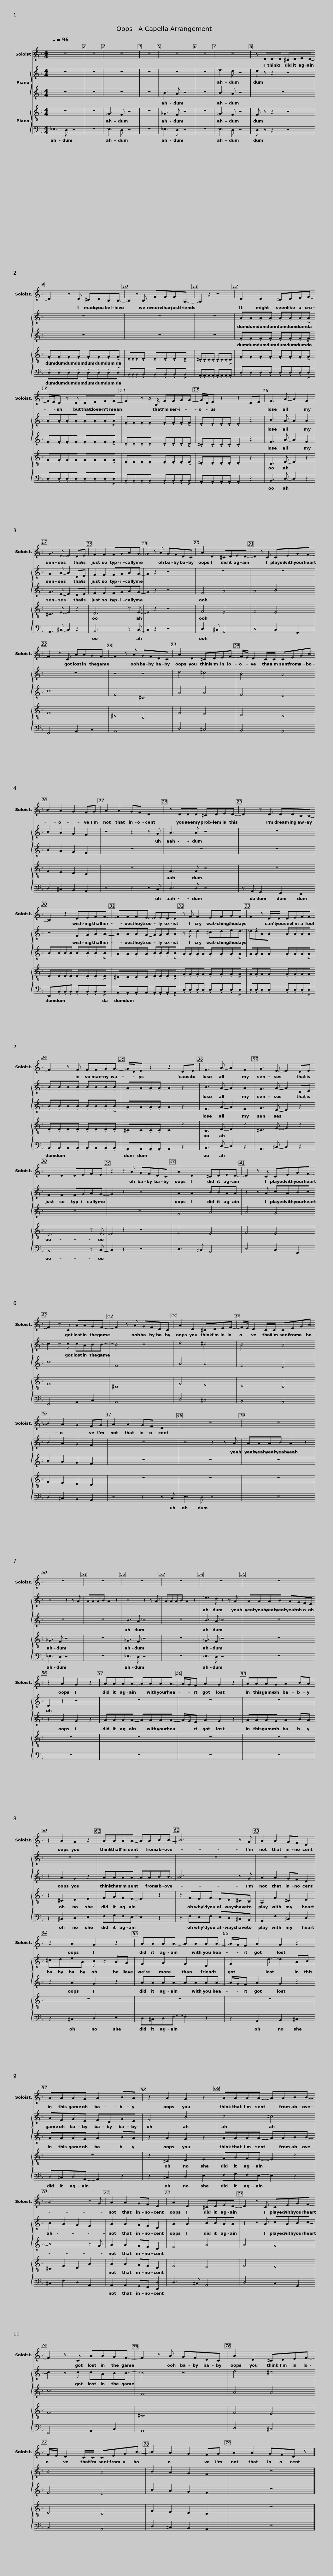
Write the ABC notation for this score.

X:1
%%score 1 { 2 | 3 } { 4 | 5 }
L:1/8
Q:1/4=96
M:4/4
I:linebreak $
K:F
V:1 treble
V:2 treble
V:3 treble
V:4 treble-8
V:5 bass
V:1
 z8 | z8 | z8 | z8 | z8 | %5
 z8 | z8 |$[K:F] z DDD ^CDED- | D2 z D ^CDB,B,- |$ B,2 z B, FFFA,- | %10
 A,2 z2 z4 |$ D2 D2 ^CDEF- | F/E/D z D DEFF- |$ F2 z z/ B,/ FFGG- | G/D/E z2 z2 DE | %15
 F3 A- A2 F2 | G3 E- E2 DE |$ F2 F2 FGAG- | G2 z A GFDC | A2 D2 ^CDED- |$ %20
 D2 z C CEGF- | F2 z C AAGF- | F2 z A GFDC |$ A2 D2 ^CDEF- | F/E/ D2 C/C/ CEGB- | %25
 B2 A2 G2 FG |$ A2 A2 GF D2 | z DDD ^CDED- | D2 z D DDB,B,- |$ B,2 z2 DEFF- | %30
 FFFE- EEDD | z F F2 EFGF |$ F2 z D/D/ DEFF- | F2 z F FFGG- | G/D/E z2 z2 DE |$ %35
 F3 A- A2 F2 | G3 E- E2 DE | D2 D2 DEFE | z2 z A GFDC |$ A2 D2 ^CDED- | %40
 D2 z C CEGF- | F2 z C AAGF- |$ F2 z A GFDC | A2 D2 ^CDEF- | F/E/ D2 C/C/ CEGB- |$ %45
 B2 A2 G2 FG | A2 A2 GF D2 | z8 | z8 |$ z8 | %50
 z8 | z8 | z8 | z8 |$ z8 | %55
 z2 A2 G2 z2 | AAAA- AAAA- | A/G/F A2 G2 z2 |$ AAAG A2 BA | z2 A2 G2 z2 | %60
 AAAA- AABB- |$ B6 z G | A2 A2 GF D2 |$ z2 A2 G2 z2 | AAAA- AAAA- |$ %65
 A/G/F A2 G2 z2 | AAAG A2 BA | z2 A2 G2 z2 |$ AAAA- AABB- | B6 z G |$ %70
 A2 A2 GF D2 | A2 D2 ^CDED- | D2 z C CEGF- |$ F2 z C AAGF- | F2 z A GFDC | %75
 A2 D2 ^CDEF- |$ F/E/ D2 C/C/ CEGB- | B2 A2 G2 FG | A2 A2 GFD z |] %79
V:2
 z8 | z8 | z8 | z8 | z8 | %5
 z8 | _e3 d z4 |$[K:F] d z z2 z4 | z8 |$ z8 | %10
 z8 |$ .A.A.A.A .A.A.A!>!A | .A.A.A.A .A.A.A!>!A |$ .F.F.F.F .F.F.F!>!F | .E.E.E.E .E2 z2 | %15
 B3 A- A2 A2 | G3 A- A2 DE |$ F2 F2 FGAG- | G2 z2 z4 | z8 |$ %20
 z8 | z8 | z4 z4 |$ d4 ^c4 | B4 A4 | %25
 B2 A2 G2 F2 |$ z4 z2 z G | A3 A z4 | z8 |$ z4 FGAA- | %30
 AAAG- GGAA | z d d2 ^cded- |$ d.d.A.A .A.A.A.A | .B.B.B.B .B.B.B.B | .A.A.A.A .A2 z2 |$ %35
 B3 A- A2 A2 | G3 A- A2 DE | F2 F2 FGAG- | G2 z2 z4 |$ A2 A2 BBAA | %40
 z2 z A cABc- | c2 z c cABB- |$ B4 z4 | d4 ^c4 | B4 A4 |$ %45
 B2 A2 G2 F2 | z8 | z4 z2 z A | AAAB A2 z2 |$ z4 z2 z A | %50
 AAAB A2 z2 | z4 z2 z A | AAAB A2 z2 | _e3 d z2 z A |$ AAAB AGFE | %55
 D2 z2 z4 | z8 | z8 |$ z8 | z8 | %60
 z8 |$ z8 | z8 |$ ^cdeA B z AG | F2 G2 F2 D2 |$ %65
 F3 d- d2 AB | AFGE FDGE | F4 B4 |$ c4 ^c4 | B2 A2 G2 F2 |$ %70
 A2 A2 GF D2 | A2 A2 BBAA | z2 z A cABc- |$ c2 z c cABB- | B4 z4 | %75
 d4 ^c4 |$ B4 A4 | B2 A2 G2 F2 | z8 |] %79
V:3
 z8 | z8 | z8 | z8 | B3 A z4 | %5
 z8 | B3 A z4 |$[K:F] z8 | z8 |$ z8 | %10
 z8 |$ .F.F.F.F .F.F.F!>!F | .F.F.F.F .F.F.F!>!F |$ .D.D.D.D .D.D.D!>!D | .^C.C.C.C .C2 z2 | %15
 F3 A- A2 F2 | G3 E- E2 DE |$ F2 F2 FGAG- | G2 z2 z4 | F4 A4 |$ %20
 A4 B4 | c8 | F4 ^C4 |$ A4 A4 | F4 E4 | %25
 B2 A2 G2 F2 |$ z8 | z8 | z8 |$ .B.B.B.B .B.B.B!>!B | %30
 .A.A.AA .B.B.B!>!B | .A.A.A.A .A.A.A!>!A |$ .A.A.A.A .A.A.A!>!A | .B.B.B.B .B.B.B!>!B | .A.A.A.A .A2 z2 |$ %35
 F3 A- A2 F2 | G3 E- E2 z2 | z8 | z8 |$ F4 A4 | %40
 A4 G4 | c8 |$ F8 | A4 A4 | F4 E4 |$ %45
 B2 A2 G2 F2 | z8 | z8 | z8 |$ z8 | %50
 z8 | B3 A z4 | z8 | B3 A z4 |$ z8 | %55
 z2 A2 G2 z2 | AAAA- AAAA- | A/G/F A2 G2 z2 |$ AAAG A2 BA | z2 A2 G2 z2 | %60
 AAAA- AABB- |$ B6 z G | A2 A2 GF D2 |$ z2 A2 G2 z2 | AAAA- AAAA- |$ %65
 A/G/F A2 G2 z2 | AAAG A2 BA | z2 A2 G2 z2 |$ AAAA- AABB- | B6 z G |$ %70
 A2 A2 GF D2 | F4 A4 | A4 G4 |$ c8 | F8 | %75
 A4 A4 |$ F4 E4 | B2 A2 G2 F2 | z8 |] %79
V:4
 z8 | z8 | _G3 F z4 | z8 | _G3 F z4 | %5
 z8 | _G3 F z4 |$[K:F] F z z2 z4 | .F.F.F.F .F.F.F!>!F |$ .D.D.D.D .D.D.D!>!D | %10
 .^C.C.C.C .C.C.C!>!C |$ .F.F.F.F .F.F.F!>!F | .F.F.F.F .F.F.F!>!F |$ .D.D.D.D .D.D.D!>!D | .^C.C.C.C .C2 z2 | %15
 B,3 D- D2 z2 | ^C3 E- E2 z2 |$ D6 z E- | E2 z2 z4 | F4 E4 |$ %20
 F4 E4 | F8 | ^C4 A,4 |$ F4 E4 | D4 C4 | %25
 F2 E2 D2 C2 |$ z8 | F3 F z4 | z8 |$ .D.D.D.D .D.D.D!>!D | %30
 .^C.C.CC .D.D.D!>!D | .F.F.F.F .F.F.F!>!F |$ .F.F.F.F .F.F.F.F | .D.D.D.D .D.D.D.D | .^C.C.C.C .C2 z2 |$ %35
 B,3 D- D2 z2 | ^C3 E- E2 z2 | D6 z E- | E2 z2 z4 |$ F4 E4 | %40
 F4 E4 | F8 |$ ^C8 | F4 E4 | D4 C4 |$ %45
 F2 E2 D2 C2 | z8 | z8 | z8 |$ _G3 F z4 | %50
 z8 | _G3 F z4 | z8 | _G3 F z4 |$ z8 | %55
 z8 | z8 | z8 |$ z8 | z2 ^C2 D2 E2 | %60
 FGFE- E2 z2 |$ z FEF ED^CB, | A,2 F2 ^C2 D2 |$ z8 | z8 |$ %65
 z8 | z8 | z2 ^C2 D2 E2 |$ FGFE- E2 z2 | ^C2 F2 D2 A2 |$ %70
 A2 A2 GF D2 | F4 E4 | F4 E4 |$ F8 | ^C8 | %75
 F4 E4 |$ D4 C4 | F2 E2 D2 C2 | z8 |] %79
V:5
 _E,3 D, z4 | z8 | _E,3 D, z4 | z8 | _E,3 D, z4 | %5
 z8 | _E,3 D, z4 |$[K:F] D, z z2 z4 | .D,.D,.D,.D, .D,.D,.D,!>!D, |$ .B,,.B,,.B,,.B,, .B,,.B,,.B,,!>!B,, | %10
 .A,,.A,,.A,,.A,, .A,,.A,,.A,,.A,, |$ .D,.D,.D,.D, .D,.D,.D,!>!D, | .D,.D,.D,.D, .D,.D,.D,!>!D, |$ .B,,.B,,.B,,.B,, .B,,.B,,.B,,!>!B,, | .A,,.A,,.A,,.A,, .A,,2 z2 | %15
 B,,3 D,- D,2 z2 | A,,3 ^C,- C,2 z2 |$ B,,6 z C,- | C,2 z2 z4 | D,3 ^C, A,,4 |$ %20
 D,4 C,2 G,,2 | F,,4 A,,2 C,2 | A,,8 |$ D,4 ^C,4 | B,,4 A,,4 | %25
 D,2 ^C,2 B,,2 A,,2 |$ z4 z2 z C, | D,3 D, z4 | z A,, G,,2 F,,2 E,,2 |$ D,,.B,,.B,,.B,, .B,,.B,,.B,,!>!B,, | %30
 .A,,.A,,.A,,A,, .A,,.A,,.A,,!>!A,, | .D,.D,.D,.D, .D,.D,.D,!>!D, |$ .D,.D,.D,.D, .D,.D,.D,!>!D, | .B,,.B,,.B,,.B,, .B,,.B,,.B,,.B,, | .A,,.A,,.A,,.A,, .A,,2 z2 |$ %35
 B,,3 D,- D,2 z2 | A,,3 ^C,- C,2 z2 | B,,6 z C,- | C,2 z2 z4 |$ D,3 ^C, A,,4 | %40
 D,4 C,2 G,,2 | F,,4 A,,2 C,2 |$ A,,8 | D,4 ^C,4 | B,,4 A,,4 |$ %45
 D,2 ^C,2 B,,2 A,,2 | z4 z2 z C, | _E,3 D, z4 | z8 |$ _E,3 D, z4 | %50
 z8 | _E,3 D, z4 | z8 | _E,3 D, z4 |$ z8 | %55
 z8 | z8 | z8 |$ z8 | z2 ^C,2 D,2 E,2 | %60
 F,G,F,E,- E,2 z2 |$ z F,E,F, E,D,^C,B,, | A,,2 F,2 ^C,2 D,2 |$ z2 ^C,2 D,2 E,2 | D,^C,D,F,- F,2 z2 |$ %65
 z2 A,,2 B,,2 ^C,2 | D,^C,D,A,,- A,,2 z2 | z2 ^C,2 D,2 E,2 |$ F,G,F,E,- E,2 z2 | ^C,2 F,2 D,2 A,,2 |$ %70
 A,,2 A,,2 G,,F,, [D,,D,]2 | D,3 ^C, A,,4 | D,4 C,2 G,,2 |$ F,,4 A,,2 C,2 | A,,8 | %75
 D,4 ^C,4 |$ B,,4 A,,4 | D,2 ^C,2 B,,2 A,,2 | z8 |] %79
